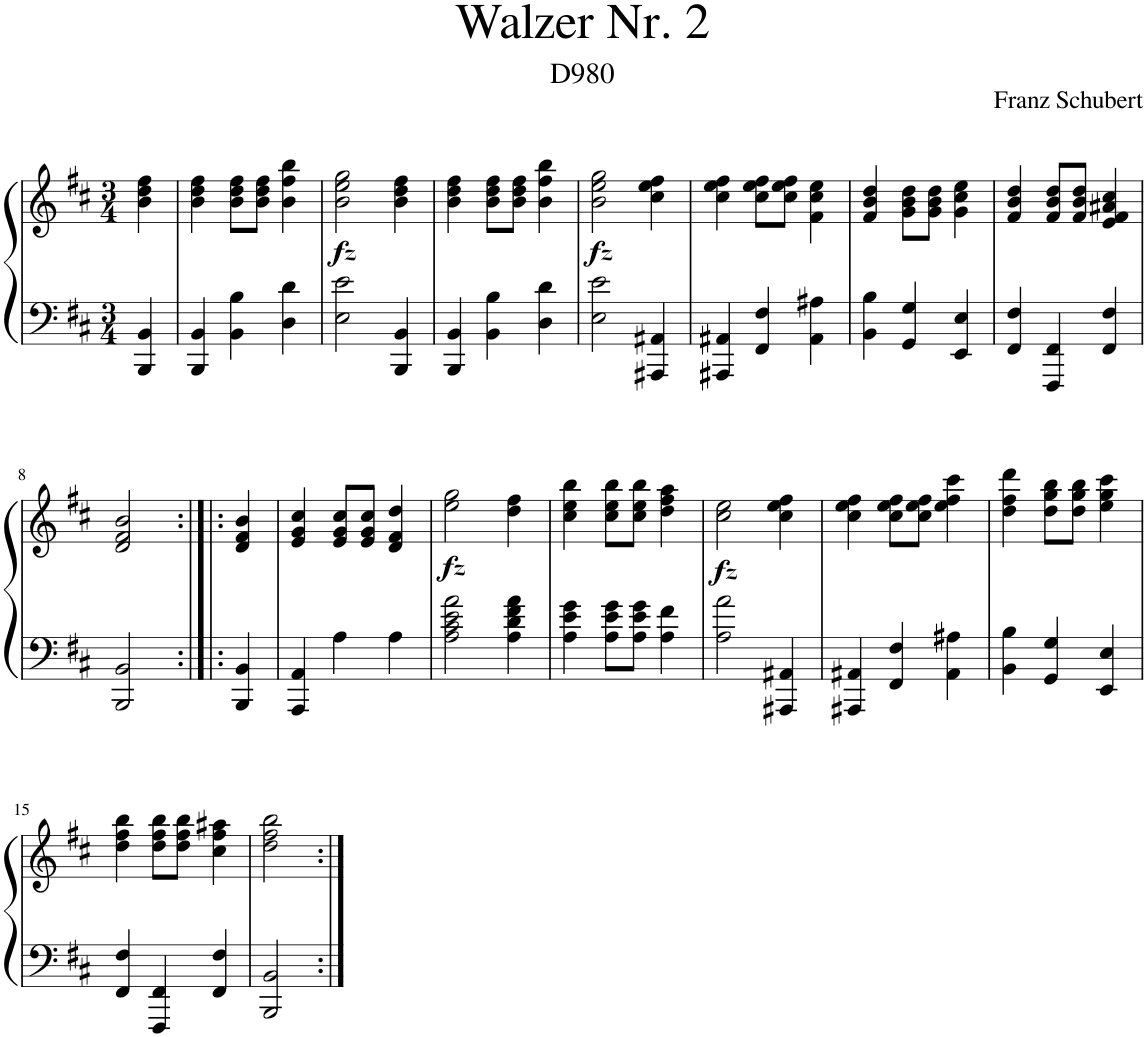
**kern	**kern	**dynam
*part1	*part1	*part1
*staff2	*staff1	*staff1/2
*I"Piano	*	*
*I'Pno.	*	*
*clefF4	*clefG2	*
*k[f#c#]	*k[f#c#]	*
*M3/4	*M3/4	*
=	=	=
4BBB/ 4BB/	4b\ 4dd\ 4ff#\	.
=1	=1	=1
4BBB/ 4BB/	4b\ 4dd\ 4ff#\	.
4BB\ 4B\	8b\ 8dd\ 8ff#\L	.
.	8b\ 8dd\ 8ff#\J	.
4D\ 4d\	4b\ 4ff#\ 4bb\	.
=2	=2	=2
!	!	!LO:DY:b
2E\ 2e\	2b\ 2ee\ 2gg\	fz
4BBB/ 4BB/	4b\ 4dd\ 4ff#\	.
=3	=3	=3
4BBB/ 4BB/	4b\ 4dd\ 4ff#\	.
4BB\ 4B\	8b\ 8dd\ 8ff#\L	.
.	8b\ 8dd\ 8ff#\J	.
4D\ 4d\	4b\ 4ff#\ 4bb\	.
=4	=4	=4
!	!	!LO:DY:b
2E\ 2e\	2b\ 2ee\ 2gg\	fz
4AAA#X/ 4AA#X/	4cc#\ 4ee\ 4ff#\	.
=5	=5	=5
4AAA#X/ 4AA#X/	4cc#\ 4ee\ 4ff#\	.
4FF#/ 4F#/	8cc#\ 8ee\ 8ff#\L	.
.	8cc#\ 8ee\ 8ff#\J	.
4AA#\ 4A#X\	4f#\ 4cc#\ 4ee\	.
=6	=6	=6
4BB\ 4B\	4f#/ 4b/ 4dd/	.
4GG/ 4G/	8g\ 8b\ 8dd\L	.
.	8g\ 8b\ 8dd\J	.
4EE/ 4E/	4g\ 4cc#\ 4ee\	.
=7	=7	=7
4FF#/ 4F#/	4f#/ 4b/ 4dd/	.
4FFF#/ 4FF#/	8f#/ 8b/ 8dd/L	.
.	8f#/ 8b/ 8dd/J	.
4FF#/ 4F#/	4e/ 4f#/ 4a#X/ 4cc#/	.
!!LO:LB:g=z
=8	=8	=8
2BBB/ 2BB/	2d/ 2f#/ 2b/	.
=8X1:|!|:	=8X1:|!|:	=8X1:|!|:
4BBB/ 4BB/	4d/ 4f#/ 4b/	.
=9	=9	=9
4AAA/ 4AA/	4e/ 4g/ 4cc#/	.
4A\	8e/ 8g/ 8cc#/L	.
.	8e/ 8g/ 8cc#/J	.
4A\	4d/ 4f#/ 4dd/	.
=10	=10	=10
!	!	!LO:DY:b
2A\ 2c#\ 2e\ 2a\	2ee\ 2gg\	fz
4A\ 4d\ 4f#\ 4a\	4dd\ 4ff#\	.
=11	=11	=11
4A\ 4e\ 4g\	4cc#\ 4ee\ 4bb\	.
8A\ 8e\ 8g\L	8cc#\ 8ee\ 8bb\L	.
8A\ 8e\ 8g\J	8cc#\ 8ee\ 8bb\J	.
4A\ 4f#\	4dd\ 4ff#\ 4aa\	.
=12	=12	=12
!	!	!LO:DY:b
2A\ 2a\	2cc#\ 2ee\	fz
4AAA#X/ 4AA#X/	4cc#\ 4ee\ 4ff#\	.
=13	=13	=13
4AAA#X/ 4AA#X/	4cc#\ 4ee\ 4ff#\	.
4FF#/ 4F#/	8cc#\ 8ee\ 8ff#\L	.
.	8cc#\ 8ee\ 8ff#\J	.
4AA#\ 4A#X\	4ee\ 4ff#\ 4ccc#\	.
=14	=14	=14
4BB\ 4B\	4dd\ 4ff#\ 4ddd\	.
4GG/ 4G/	8dd\ 8gg\ 8bb\L	.
.	8dd\ 8gg\ 8bb\J	.
4EE/ 4E/	4ee\ 4gg\ 4ccc#\	.
!!LO:LB:g=z
=15	=15	=15
4FF#/ 4F#/	4dd\ 4ff#\ 4bb\	.
4FFF#/ 4FF#/	8dd\ 8ff#\ 8bb\L	.
.	8dd\ 8ff#\ 8bb\J	.
4FF#/ 4F#/	4cc#\ 4ff#\ 4aa#X\	.
=16	=16	=16
2BBB/ 2BB/	2dd\ 2ff#\ 2bb\	.
=:|!	=:|!	=:|!
*-	*-	*-
